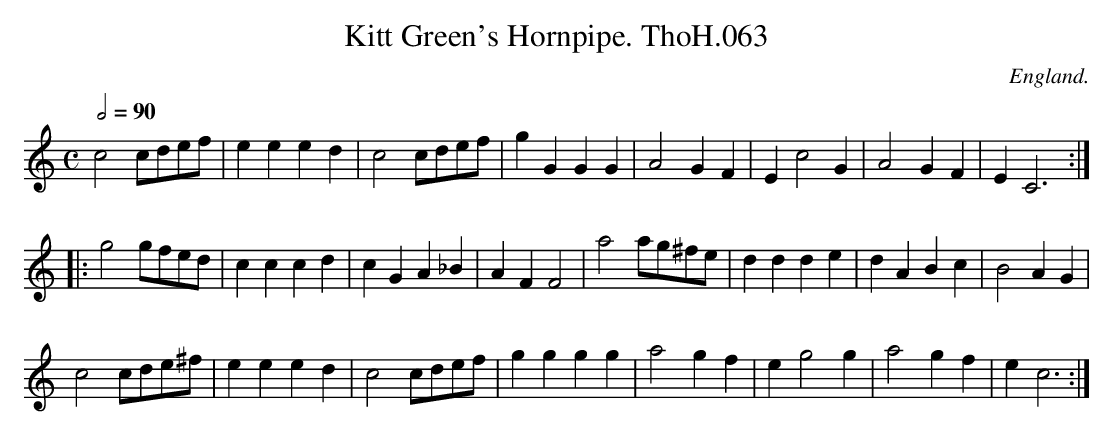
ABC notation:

X:1
T:Kitt Green's Hornpipe. ThoH.063
Q:1/2=90
M:C
L:1/8
O:England.
K:C
c4cdef|e2e2e2d2|c4cdef|g2G2G2G2|A4G2F2|E2c4G2|A4G2F2|E2C6:|
|:g4gfed|c2c2c2d2|c2G2A2_B2|A2F2F4|a4ag^fe|d2d2d2e2|d2A2B2c2|B4A2G2|
c4cde^f|e2e2e2d2|c4cdef|g2g2g2g2|a4g2f2|e2g4g2|a4g2f2|e2c6:|
